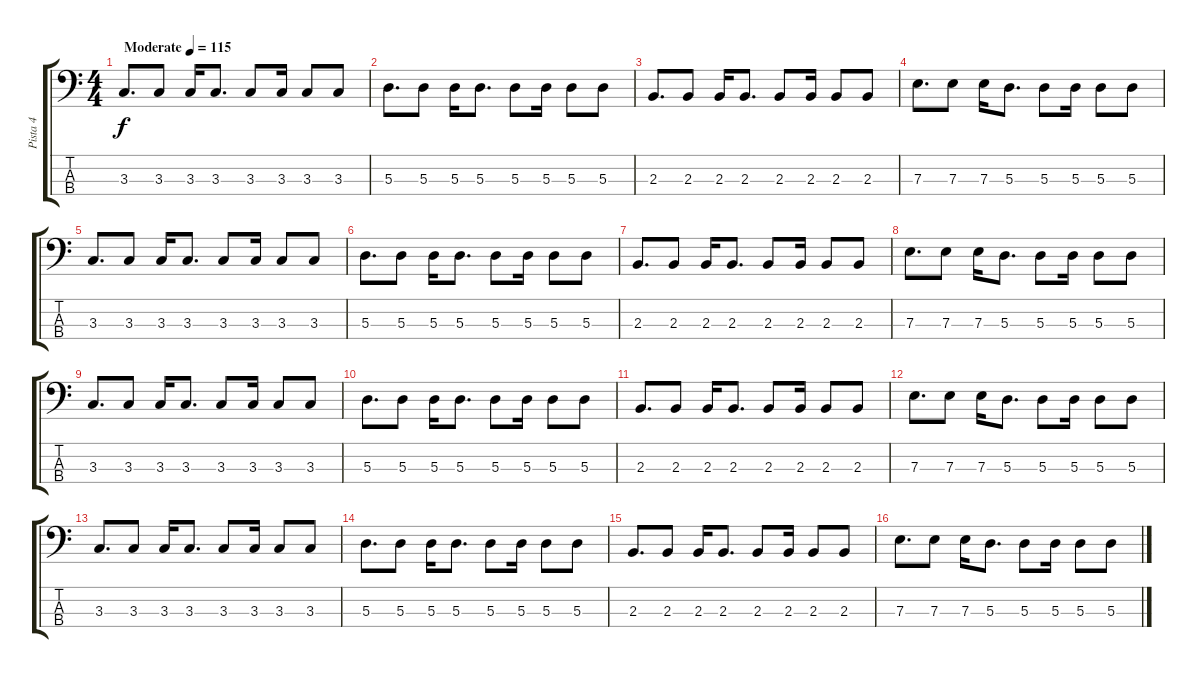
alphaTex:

\track ("Pista 4" "Pista 4") {instrument electricbassfinger}
\staff {score tabs}
\tuning (G2 D2 A1 E1) {hide}
\ts (4 4)
\tempo (115 "Moderate")
\clef f4
\ks c
3.3.8{d dy f instrument electricbassfinger} 3.3.8 3.3.16 3.3.8{d} 3.3.8 3.3.16 3.3.8 3.3.8 |
5.3.8{d} 5.3.8 5.3.16 5.3.8{d} 5.3.8 5.3.16 5.3.8 5.3.8 |
2.3.8{d} 2.3.8 2.3.16 2.3.8{d} 2.3.8 2.3.16 2.3.8 2.3.8 |
7.3.8{d} 7.3.8 7.3.16 5.3.8{d} 5.3.8 5.3.16 5.3.8 5.3.8 |
3.3.8{d} 3.3.8 3.3.16 3.3.8{d} 3.3.8 3.3.16 3.3.8 3.3.8 |
5.3.8{d} 5.3.8 5.3.16 5.3.8{d} 5.3.8 5.3.16 5.3.8 5.3.8 |
2.3.8{d} 2.3.8 2.3.16 2.3.8{d} 2.3.8 2.3.16 2.3.8 2.3.8 |
7.3.8{d} 7.3.8 7.3.16 5.3.8{d} 5.3.8 5.3.16 5.3.8 5.3.8 |
3.3.8{d} 3.3.8 3.3.16 3.3.8{d} 3.3.8 3.3.16 3.3.8 3.3.8 |
5.3.8{d} 5.3.8 5.3.16 5.3.8{d} 5.3.8 5.3.16 5.3.8 5.3.8 |
2.3.8{d} 2.3.8 2.3.16 2.3.8{d} 2.3.8 2.3.16 2.3.8 2.3.8 |
7.3.8{d} 7.3.8 7.3.16 5.3.8{d} 5.3.8 5.3.16 5.3.8 5.3.8 |
3.3.8{d} 3.3.8 3.3.16 3.3.8{d} 3.3.8 3.3.16 3.3.8 3.3.8 |
5.3.8{d} 5.3.8 5.3.16 5.3.8{d} 5.3.8 5.3.16 5.3.8 5.3.8 |
2.3.8{d} 2.3.8 2.3.16 2.3.8{d} 2.3.8 2.3.16 2.3.8 2.3.8 |
7.3.8{d} 7.3.8 7.3.16 5.3.8{d} 5.3.8 5.3.16 5.3.8 5.3.8
